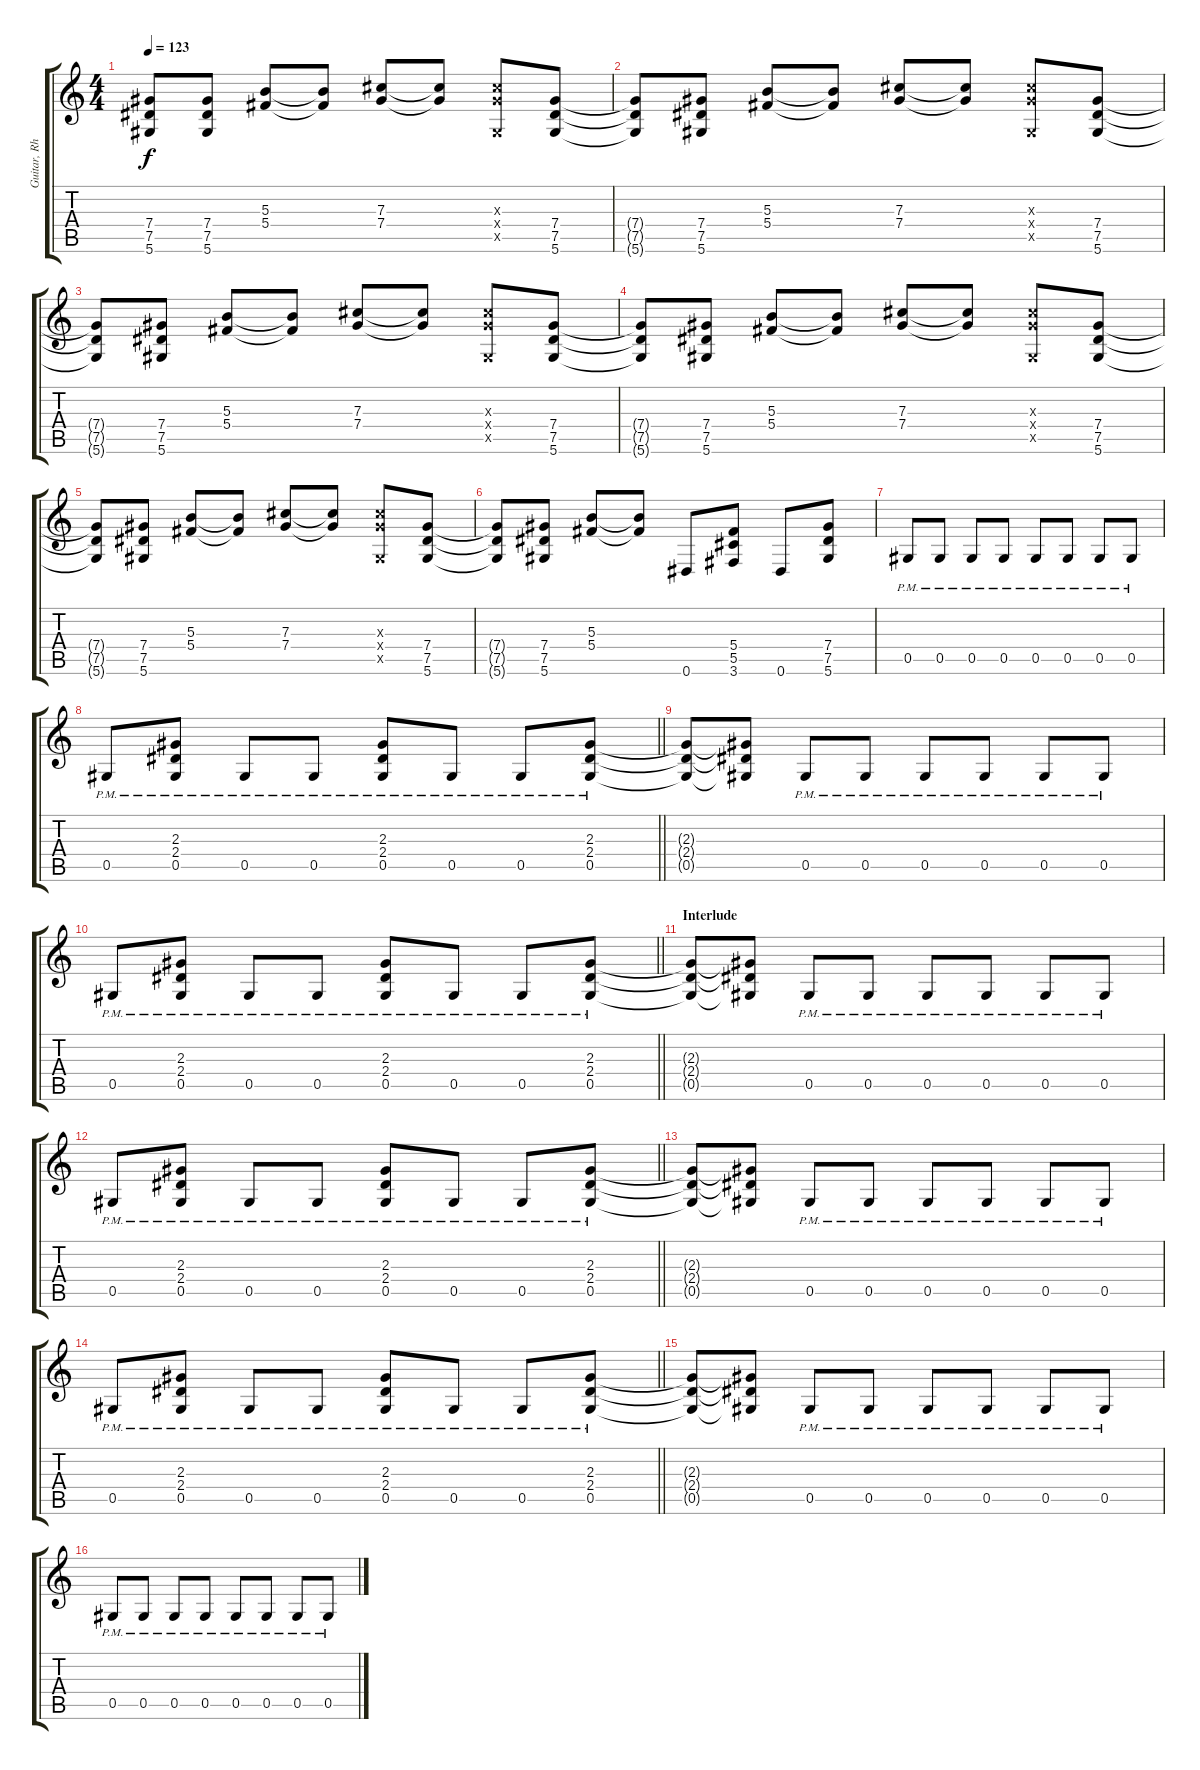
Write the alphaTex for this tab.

\track ("Guitar, Rhythm" "Guitar, Rh") {instrument overdrivenguitar}
\staff {score tabs}
\tuning (Eb4 Bb3 Gb3 Db3 Ab2 Eb2) {hide}
\ts (4 4)
\tempo 123
\clef g2
\ks c
(7.4{t} 7.5{t} 5.6{t}).8{dy f} (7.4 7.5 5.6).8 (5.3 5.4).8 (5.3{t} 5.4{t}).8 (7.3 7.4).8 (7.3{t} 7.4{t}).8 (7.3{x} 7.4{x} 0.5{x}).8 (7.4 7.5 5.6).8 |
(7.4{t} 7.5{t} 5.6{t}).8 (7.4 7.5 5.6).8 (5.3 5.4).8 (5.3{t} 5.4{t}).8 (7.3 7.4).8 (7.3{t} 7.4{t}).8 (7.3{x} 7.4{x} 0.5{x}).8 (7.4 7.5 5.6).8 |
(7.4{t} 7.5{t} 5.6{t}).8 (7.4 7.5 5.6).8 (5.3 5.4).8 (5.3{t} 5.4{t}).8 (7.3 7.4).8 (7.3{t} 7.4{t}).8 (7.3{x} 7.4{x} 0.5{x}).8 (7.4 7.5 5.6).8 |
(7.4{t} 7.5{t} 5.6{t}).8 (7.4 7.5 5.6).8 (5.3 5.4).8 (5.3{t} 5.4{t}).8 (7.3 7.4).8 (7.3{t} 7.4{t}).8 (7.3{x} 7.4{x} 0.5{x}).8 (7.4 7.5 5.6).8 |
(7.4{t} 7.5{t} 5.6{t}).8 (7.4 7.5 5.6).8 (5.3 5.4).8 (5.3{t} 5.4{t}).8 (7.3 7.4).8 (7.3{t} 7.4{t}).8 (7.3{x} 7.4{x} 0.5{x}).8 (7.4 7.5 5.6).8 |
(7.4{t} 7.5{t} 5.6{t}).8 (7.4 7.5 5.6).8 (5.3 5.4).8 (5.3{t} 5.4{t}).8 0.6.8 (5.4 5.5 3.6).8 0.6.8 (7.4 7.5 5.6).8 |
0.5{pm}.8 0.5{pm}.8 0.5{pm}.8 0.5{pm}.8 0.5{pm}.8 0.5{pm}.8 0.5{pm}.8 0.5{pm}.8 |
\barLineRight lightlight
0.5{pm}.8 (2.3 2.4 0.5{pm}).8 0.5{pm}.8 0.5{pm}.8 (2.3 2.4 0.5{pm}).8 0.5{pm}.8 0.5{pm}.8 (2.3 2.4 0.5{pm}).8 |
(2.3{t} 2.4{t} 0.5{t}).8 (2.3{t} 2.4{t} 0.5{t}).8 0.5{pm}.8 0.5{pm}.8 0.5{pm}.8 0.5{pm}.8 0.5{pm}.8 0.5{pm}.8 |
\barLineRight lightlight
0.5{pm}.8 (2.3 2.4 0.5{pm}).8 0.5{pm}.8 0.5{pm}.8 (2.3 2.4 0.5{pm}).8 0.5{pm}.8 0.5{pm}.8 (2.3 2.4 0.5{pm}).8 |
\section ("" "Interlude")
(2.3{t} 2.4{t} 0.5{t}).8 (2.3{t} 2.4{t} 0.5{t}).8 0.5{pm}.8 0.5{pm}.8 0.5{pm}.8 0.5{pm}.8 0.5{pm}.8 0.5{pm}.8 |
\barLineRight lightlight
0.5{pm}.8 (2.3 2.4 0.5{pm}).8 0.5{pm}.8 0.5{pm}.8 (2.3 2.4 0.5{pm}).8 0.5{pm}.8 0.5{pm}.8 (2.3 2.4 0.5{pm}).8 |
(2.3{t} 2.4{t} 0.5{t}).8 (2.3{t} 2.4{t} 0.5{t}).8 0.5{pm}.8 0.5{pm}.8 0.5{pm}.8 0.5{pm}.8 0.5{pm}.8 0.5{pm}.8 |
\barLineRight lightlight
0.5{pm}.8 (2.3 2.4 0.5{pm}).8 0.5{pm}.8 0.5{pm}.8 (2.3 2.4 0.5{pm}).8 0.5{pm}.8 0.5{pm}.8 (2.3 2.4 0.5{pm}).8 |
(2.3{t} 2.4{t} 0.5{t}).8 (2.3{t} 2.4{t} 0.5{t}).8 0.5{pm}.8 0.5{pm}.8 0.5{pm}.8 0.5{pm}.8 0.5{pm}.8 0.5{pm}.8 |
0.5{pm}.8 0.5{pm}.8 0.5{pm}.8 0.5{pm}.8 0.5{pm}.8 0.5{pm}.8 0.5{pm}.8 0.5{pm}.8
